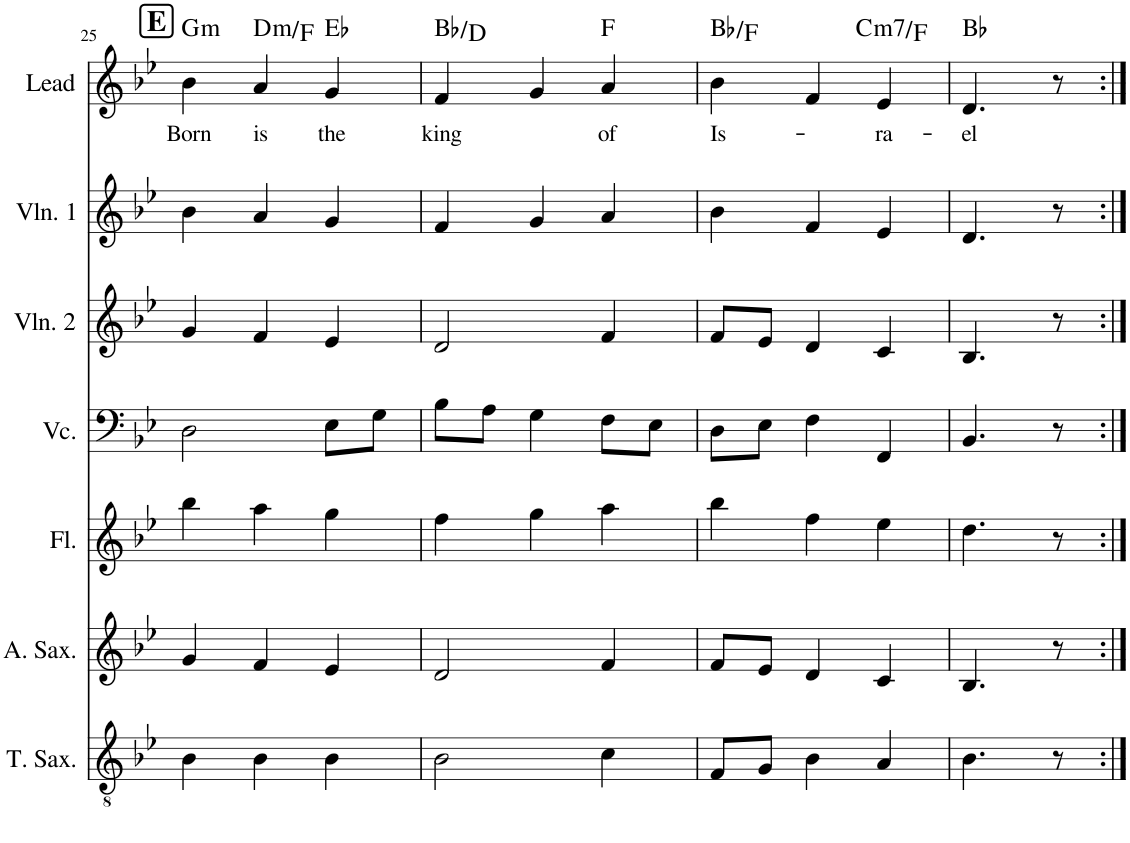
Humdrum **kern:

**kern	**kern	**kern	**kern	**kern	**kern	**kern	**text	**harte
*part7	*part6	*part5	*part4	*part3	*part2	*part1	*part1	*part1
*staff7	*staff6	*staff5	*staff4	*staff3	*staff2	*staff1	*staff1	*
*I"Tenor Saxophone	*I"Alto Saxophone	*I"Flute	*I"Violoncello	*I"Violin 2	*I"Violin 1	*I"Lead	*	*
*I'T. Sax.	*I'A. Sax.	*I'Fl.	*I'Vc.	*I'Vln. 2	*I'Vln. 1	*I'Lead	*	*
!!LO:PB:g=z
*clefGv2	*clefG2	*clefG2	*clefF4	*clefG2	*clefG2	*clefG2	*	*
*ITrd8c14	*ITrd5c9	*	*	*	*	*	*	*
*k[b-e-]	*k[b-e-]	*k[b-e-]	*k[b-e-]	*k[b-e-]	*k[b-e-]	*k[b-e-]	*	*
*M3/4	*M3/4	*M3/4	*M3/4	*M3/4	*M3/4	*M3/4	*	*
!!LO:REH:place=s1:a:B:cj:fs=14:t=E
=25	=25	=25	=25	=25	=25	=25	=25	=25
!	!	!	!	!	!	!	!LO:LY:b	!LO:H:kt=m
4B-\	4g/	4bb-\	2D\	4g/	4b-\	4b-\	Born	G:min
!	!	!	!	!	!	!	!LO:LY:b	!LO:H:kt=m
4B-\	4f/	4aa\	.	4f/	4a/	4a/	is	D:min/b3
!	!	!	!	!	!	!	!LO:LY:b	!
4B-\	4e-/	4gg\	8E-\L	4e-/	4g/	4g/	the	Eb:maj
.	.	.	8G\J	.	.	.	.	.
=26	=26	=26	=26	=26	=26	=26	=26	=26
!	!	!	!	!	!	!	!LO:LY:b	!
2B-\	2d/	4ff\	8B-\L	2d/	4f/	4f/	king	Bb:maj/3
.	.	.	8A\J	.	.	.	.	.
.	.	4gg\	4G\	.	4g/	4g/	.	.
!	!	!	!	!	!	!	!LO:LY:b	!
4c\	4f/	4aa\	8F\L	4f/	4a/	4a/	of	F:maj
.	.	.	8E-\J	.	.	.	.	.
=27	=27	=27	=27	=27	=27	=27	=27	=27
!	!	!	!	!	!	!	!LO:LY:b	!
8F/L	8f/L	4bb-\	8D\L	8f/L	4b-\	4b-\	Is-	Bb:maj/5
8G/J	8e-/J	.	8E-\J	8e-/J	.	.	.	.
4B-\	4d/	4ff\	4F\	4d/	4f/	4f/	.	.
!	!	!	!	!	!	!	!LO:LY:b	!LO:H:kt=m7
4A/	4c/	4ee-\	4FF/	4c/	4e-/	4e-/	-ra-	C:min7/4
=28	=28	=28	=28	=28	=28	=28	=28	=28
!	!	!	!	!	!	!	!LO:LY:b	!
4.B-\	4.B-/	4.dd\	4.BB-/	4.B-/	4.d/	4.d/	-el	Bb:maj
8r	8r	8r	8r	8r	8r	8r	.	.
=:|!	=:|!	=:|!	=:|!	=:|!	=:|!	=:|!	=:|!	=:|!
*-	*-	*-	*-	*-	*-	*-	*-	*-
